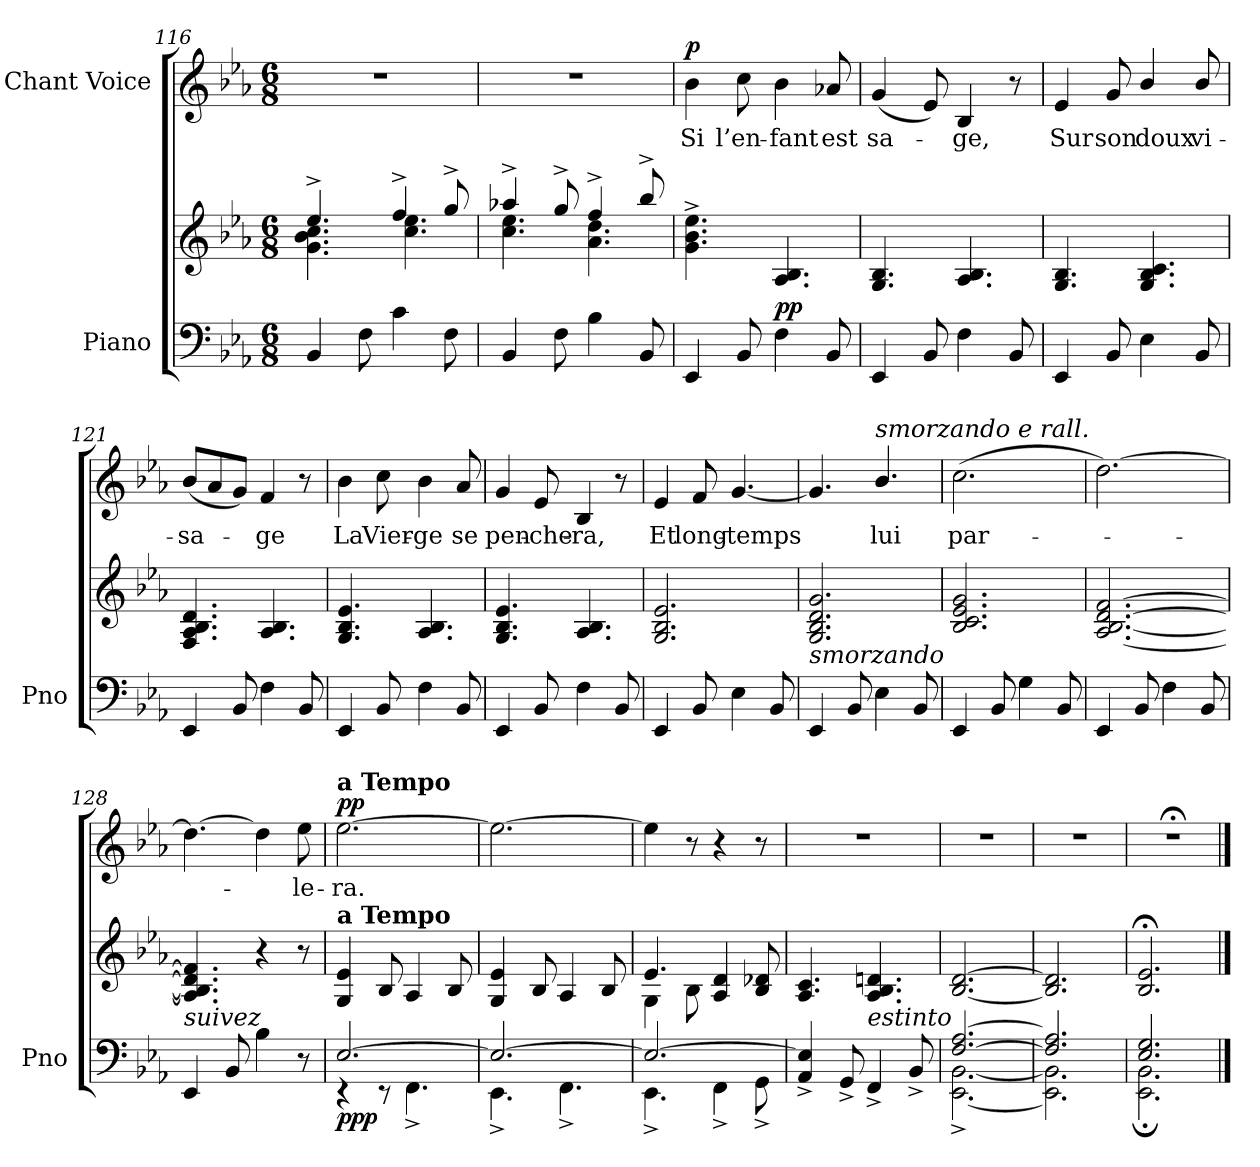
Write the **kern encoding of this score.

**kern	**kern	**dynam	**kern	**text	**dynam
*part2	*part2	*part2	*part1	*part1	*part1
*staff3	*staff2	*staff2/3	*staff1	*staff1	*staff1
*I"Piano	*	*	*I"Chant Voice	*	*
*I'Pno	*	*	*	*	*
*clefF4	*clefG2	*	*clefG2	*	*
*k[b-e-a-]	*k[b-e-a-]	*	*k[b-e-a-]	*	*
*M6/8	*M6/8	*	*M6/8	*	*
=116	=116	=116	=116	=116	=116
*	*^	*	*	*	*
4BB-/	4.ee-^/	4.g\ 4.b-\ 4.cc\	.	2.r	.	.
8F\	.	.	.	.	.	.
4c\	4ff^/	4.cc\ 4.ee-\	.	.	.	.
8F\	8gg^/	.	.	.	.	.
=117	=117	=117	=117	=117	=117	=117
4BB-/	4aa-X^/	4.cc\ 4.ee-\	.	2.r	.	.
8F\	8gg^/	.	.	.	.	.
4B-\	4ff^/	4.a-\ 4.dd\	.	.	.	.
8BB-/	8bb-^/	.	.	.	.	.
*	*v	*v	*	*	*	*
=118	=118	=118	=118	=118	=118
!	!	!	!	!	!LO:DY:a
4EE-/	4.g\^ 4.b-\^ 4.ee-\^	.	4b-\	Si	p
8BB-/	.	.	8cc\	l’en-	.
!	!	!LO:DY:a=2	!	!	!
4F\	4.A-/ 4.B-/	pp	4b-\	-fant	.
8BB-/	.	.	8a-X/	est	.
=119	=119	=119	=119	=119	=119
4EE-/	4.G/ 4.B-/	.	(4g/	sa-	.
8BB-/	.	.	8e-/)	.	.
4F\	4.A-/ 4.B-/	.	4B-/	-ge,	.
8BB-/	.	.	8r	.	.
=120	=120	=120	=120	=120	=120
4EE-/	4.G/ 4.B-/	.	4e-/	Sur	.
8BB-/	.	.	8g/	son	.
4E-\	4.G/ 4.B-/ 4.c/	.	4b-/	doux	.
8BB-/	.	.	8b-/	vi-	.
=121	=121	=121	=121	=121	=121
4EE-/	4.F/ 4.A-/ 4.B-/ 4.d/	.	(8b-/L	-sa-	.
.	.	.	8a-/	.	.
8BB-/	.	.	8g/J)	.	.
4F\	4.A-/ 4.B-/	.	4f/	-ge	.
8BB-/	.	.	8r	.	.
=122	=122	=122	=122	=122	=122
4EE-/	4.G/ 4.B-/ 4.e-/	.	4b-\	La	.
8BB-/	.	.	8cc\	Vier-	.
4F\	4.A-/ 4.B-/	.	4b-\	-ge	.
8BB-/	.	.	8a-/	se	.
=123	=123	=123	=123	=123	=123
4EE-/	4.G/ 4.B-/ 4.e-/	.	4g/	pen-	.
8BB-/	.	.	8e-/	-che-	.
4F\	4.A-/ 4.B-/	.	4B-/	-ra,	.
8BB-/	.	.	8r	.	.
=124	=124	=124	=124	=124	=124
4EE-/	2.G/ 2.B-/ 2.e-/	.	4e-/	Et	.
8BB-/	.	.	8f/	long-	.
4E-\	.	.	[4.g/	-temps	.
8BB-/	.	.	.	.	.
=125	=125	=125	=125	=125	=125
!	!LO:TX:b:i:t=smorzando	!	!	!	!
4EE-/	2.G/ 2.B-/ 2.d/ 2.g/	.	4.g/]	.	.
8BB-/	.	.	.	.	.
!	!	!	!LO:TX:a:i:t=smorzando e rall.	!	!
4E-\	.	.	4.b-/	lui	.
8BB-/	.	.	.	.	.
=126	=126	=126	=126	=126	=126
4EE-/	2.B-/ 2.c/ 2.e-/ 2.g/	.	(2.cc\	par-	.
8BB-/	.	.	.	.	.
4G\	.	.	.	.	.
8BB-/	.	.	.	.	.
=127	=127	=127	=127	=127	=127
4EE-/	[2.A-/ [<2.B-/ [>2.d/ [2.f/	.	[2.dd\)	.	.
8BB-/	.	.	.	.	.
4F\	.	.	.	.	.
8BB-/	.	.	.	.	.
=128	=128	=128	=128	=128	=128
!LO:TX:a:i:t=suivez	!	!	!	!	!
4EE-/	4.A-/] 4.B-/] 4.d/] 4.f/]	.	4.dd\_	.	.
8BB-/	.	.	.	.	.
4B-\	4r	.	4dd\]	.	.
8r	8r	.	8ee-\	-le-	.
=129	=129	=129	=129	=129	=129
*^	*	*	*	*	*
!	!	!	!	!LO:TX:a:B:t=a Tempo	!	!
!	!	!LO:TX:a:B:t=a Tempo	!	!	!	!
!	!	!	!LO:DY:b=2	!	!	!LO:DY:a
[2.E-/	4r	4G/ 4e-/	ppp	[2.ee-\	-ra.	pp
.	8r	8B-/	.	.	.	.
.	4.FF^\	4A-/	.	.	.	.
.	.	8B-/	.	.	.	.
=130	=130	=130	=130	=130	=130	=130
2.E-/_	4.EE-^\	4G/ 4e-/	.	2.ee-\_	.	.
.	.	8B-/	.	.	.	.
.	4.FF^\	4A-/	.	.	.	.
.	.	8B-/	.	.	.	.
=131	=131	=131	=131	=131	=131	=131
*	*	*^	*	*	*	*
2.E-/_	4.EE-^\	4.e-/	4G\	.	4ee-\]	.	.
.	.	.	8B-\	.	8r	.	.
.	4FF^\	4A-/ 4d/	4ryy	.	4r	.	.
.	8GG^\	8B-/ 8d-X/	8ryy	.	8r	.	.
*v	*v	*	*	*	*	*	*
*	*v	*v	*	*	*	*
=132	=132	=132	=132	=132	=132
4AA-/^ 4E-/]^	4.A-/ 4.c/	.	2.r	.	.
8GG^/	.	.	.	.	.
!LO:TX:a:i:t=estinto	!	!	!	!	!
4FF^/	4.A-/ 4.B-/ 4.dn/	.	.	.	.
8BB-^/	.	.	.	.	.
=133	=133	=133	=133	=133	=133
*^	*	*	*	*	*
[<2.F/ [2.A-/	[2.EE-\^ [2.BB-\^	[2.B-/ [2.d/	.	2.r	.	.
=134	=134	=134	=134	=134	=134	=134
2.F/] 2.A-/]	2.EE-\] 2.BB-\]	2.B-/] 2.d/]	.	2.r	.	.
=135	=135	=135	=135	=135	=135	=135
2.E-/ 2.G/	2.EE-\; 2.BB-\;	2.B-/;< 2.e-/;<	.	2.r;<	.	.
*v	*v	*	*	*	*	*
==	==	==	==	==	==
*-	*-	*-	*-	*-	*-
